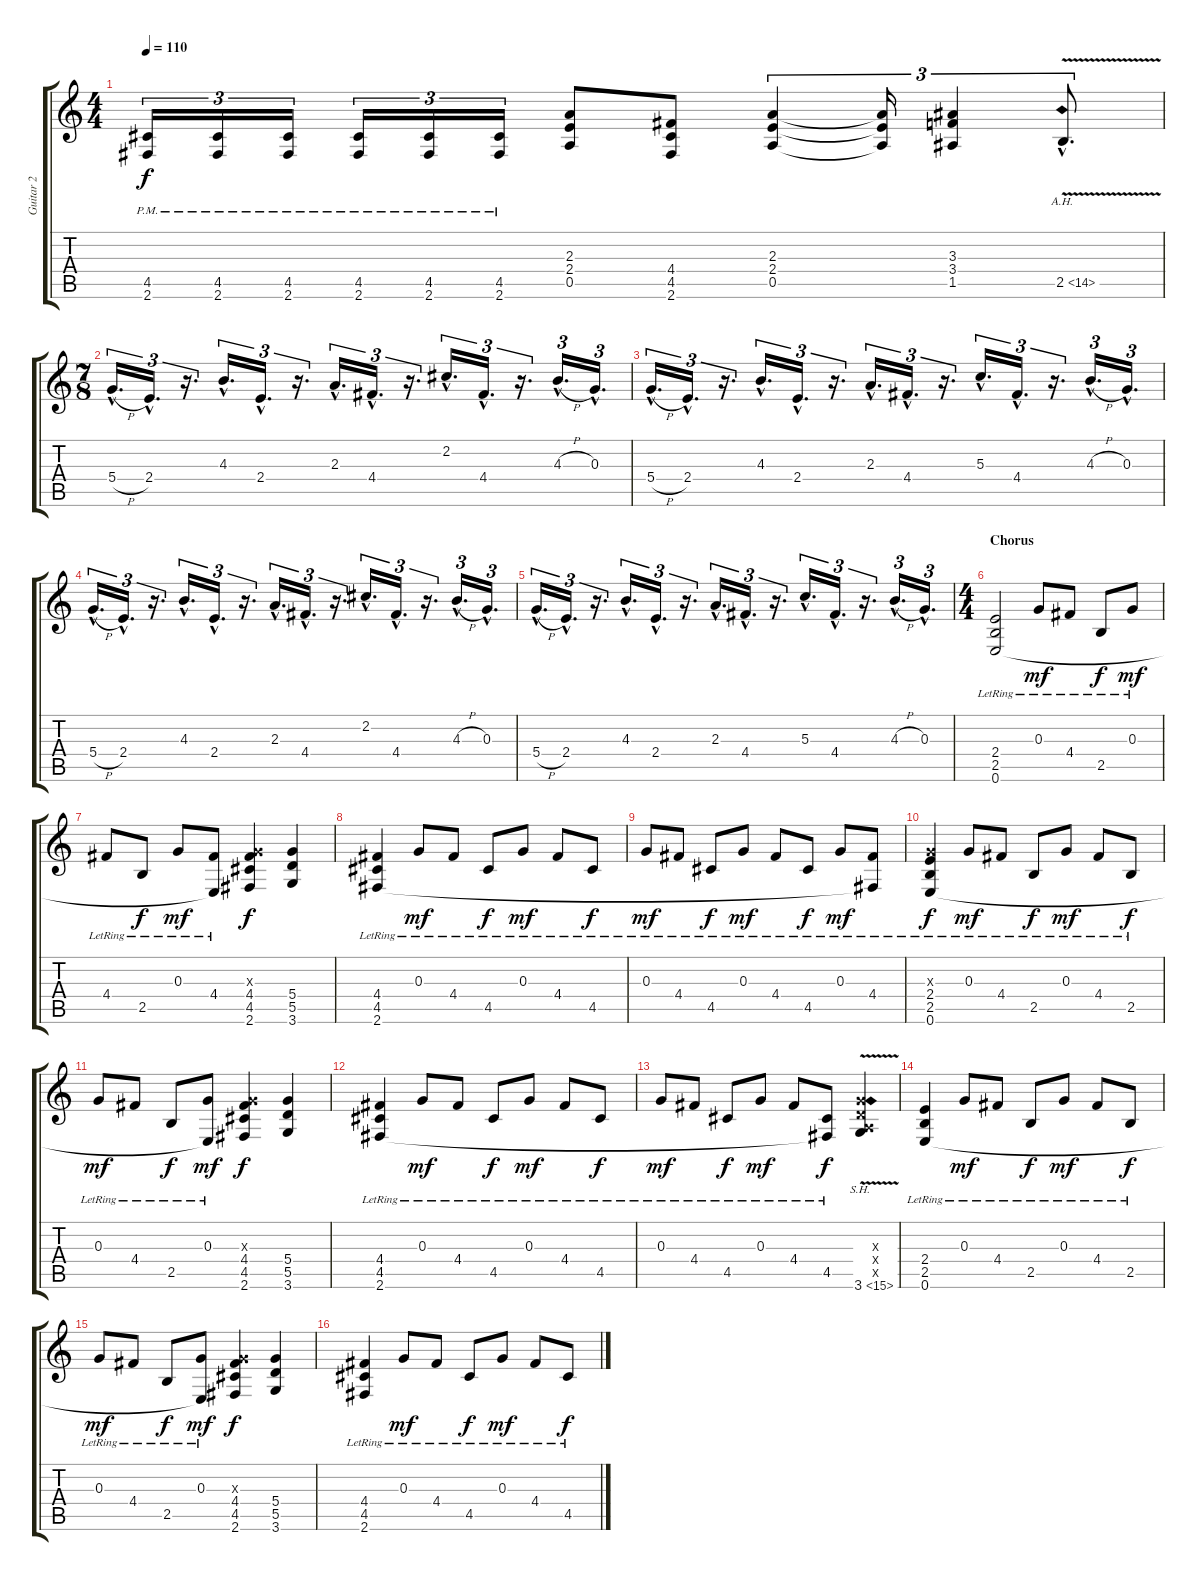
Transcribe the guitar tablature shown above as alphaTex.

\track ("Guitar 2" "Guitar 2") {instrument distortionguitar}
\staff {score tabs}
\tuning (E4 B3 G3 D3 A2 E2) {hide}
\ts (4 4)
\tempo 110
\clef g2
\ks c
(4.5{pm} 2.6{pm}).16{tu (3 2) dy f} (4.5{pm} 2.6{pm}).16{tu (3 2)} (4.5{pm} 2.6{pm}).16{tu (3 2)} (4.5{pm} 2.6{pm}).16{tu (3 2)} (4.5{pm} 2.6{pm}).16{tu (3 2)} (4.5{pm} 2.6{pm}).16{tu (3 2)} (2.3 2.4 0.5).8 (4.4 4.5 2.6).8 (2.3 2.4 0.5).4{tu (3 2)} (2.3{t} 2.4{t} 0.5{t}).16{tu (3 2)} (3.3 3.4 1.5).4{tu (3 2)} 2.5{ah 12 v hac}.8{d tu (3 2)} |
\ts (7 8)
5.4{h hac}.16{d tu (3 2)} 2.4{hac}.16{d tu (3 2)} r.16{d tu (3 2)} 4.3{hac}.16{d tu (3 2)} 2.4{hac}.16{d tu (3 2)} r.16{d tu (3 2)} 2.3{hac}.16{d tu (3 2)} 4.4{hac}.16{d tu (3 2)} r.16{d tu (3 2)} 2.2{hac}.16{d tu (3 2)} 4.4{hac}.16{d tu (3 2)} r.16{d tu (3 2)} 4.3{h hac}.16{d tu (3 2)} 0.3{hac}.16{d tu (3 2)} |
5.4{h hac}.16{d tu (3 2)} 2.4{hac}.16{d tu (3 2)} r.16{d tu (3 2)} 4.3{hac}.16{d tu (3 2)} 2.4{hac}.16{d tu (3 2)} r.16{d tu (3 2)} 2.3{hac}.16{d tu (3 2)} 4.4{hac}.16{d tu (3 2)} r.16{d tu (3 2)} 5.3{hac}.16{d tu (3 2)} 4.4{hac}.16{d tu (3 2)} r.16{d tu (3 2)} 4.3{h hac}.16{d tu (3 2)} 0.3{hac}.16{d tu (3 2)} |
5.4{h hac}.16{d tu (3 2)} 2.4{hac}.16{d tu (3 2)} r.16{d tu (3 2)} 4.3{hac}.16{d tu (3 2)} 2.4{hac}.16{d tu (3 2)} r.16{d tu (3 2)} 2.3{hac}.16{d tu (3 2)} 4.4{hac}.16{d tu (3 2)} r.16{d tu (3 2)} 2.2{hac}.16{d tu (3 2)} 4.4{hac}.16{d tu (3 2)} r.16{d tu (3 2)} 4.3{h hac}.16{d tu (3 2)} 0.3{hac}.16{d tu (3 2)} |
5.4{h hac}.16{d tu (3 2)} 2.4{hac}.16{d tu (3 2)} r.16{d tu (3 2)} 4.3{hac}.16{d tu (3 2)} 2.4{hac}.16{d tu (3 2)} r.16{d tu (3 2)} 2.3{hac}.16{d tu (3 2)} 4.4{hac}.16{d tu (3 2)} r.16{d tu (3 2)} 5.3{hac}.16{d tu (3 2)} 4.4{hac}.16{d tu (3 2)} r.16{d tu (3 2)} 4.3{h hac}.16{d tu (3 2)} 0.3{hac}.16{d tu (3 2)} |
\ts (4 4)
\section ("" "Chorus")
(2.4{lr} 2.5{lr} 0.6).2 0.3{lr}.8{dy mf} 4.4{lr}.8 2.5{lr}.8{dy f} 0.3{lr}.8{dy mf} |
4.4{lr}.8 2.5{lr}.8{dy f} 0.3{lr}.8{dy mf} (4.4{lr} 0.6{t}).8 (0.3{x} 4.4 4.5 2.6).4{dy f} (5.4 5.5 3.6).4 |
(4.4{lr} 4.5{lr} 2.6).4 0.3{lr}.8{dy mf} 4.4{lr}.8 4.5{lr}.8{dy f} 0.3{lr}.8{dy mf} 4.4{lr}.8 4.5{lr}.8{dy f} |
0.3{lr}.8{dy mf} 4.4{lr}.8 4.5{lr}.8{dy f} 0.3{lr}.8{dy mf} 4.4{lr}.8 4.5{lr}.8{dy f} 0.3{lr}.8{dy mf} (4.4{lr} 2.6{t}).8 |
(0.3{x} 2.4{lr} 2.5{lr} 0.6).4{dy f} 0.3{lr}.8{dy mf} 4.4{lr}.8 2.5{lr}.8{dy f} 0.3{lr}.8{dy mf} 4.4{lr}.8 2.5{lr}.8{dy f} |
0.3{lr}.8{dy mf} 4.4{lr}.8 2.5{lr}.8{dy f} (0.3{lr} 0.6{t}).8{dy mf} (0.3{x} 4.4 4.5 2.6).4{dy f} (5.4 5.5 3.6).4 |
(4.4{lr} 4.5{lr} 2.6).4 0.3{lr}.8{dy mf} 4.4{lr}.8 4.5{lr}.8{dy f} 0.3{lr}.8{dy mf} 4.4{lr}.8 4.5{lr}.8{dy f} |
0.3{lr}.8{dy mf} 4.4{lr}.8 4.5{lr}.8{dy f} 0.3{lr}.8{dy mf} 4.4{lr}.8 (4.5{lr} 2.6{t}).8{dy f} (0.3{x} 0.4{x} 0.5{x} 3.6{sh 12 v}).4 |
(2.4{lr} 2.5{lr} 0.6).4 0.3{lr}.8{dy mf} 4.4{lr}.8 2.5{lr}.8{dy f} 0.3{lr}.8{dy mf} 4.4{lr}.8 2.5{lr}.8{dy f} |
0.3{lr}.8{dy mf} 4.4{lr}.8 2.5{lr}.8{dy f} (0.3{lr} 0.6{t}).8{dy mf} (0.3{x} 4.4 4.5 2.6).4{dy f} (5.4 5.5 3.6).4 |
(4.4{lr} 4.5{lr} 2.6).4 0.3{lr}.8{dy mf} 4.4{lr}.8 4.5{lr}.8{dy f} 0.3{lr}.8{dy mf} 4.4{lr}.8 4.5{lr}.8{dy f}
